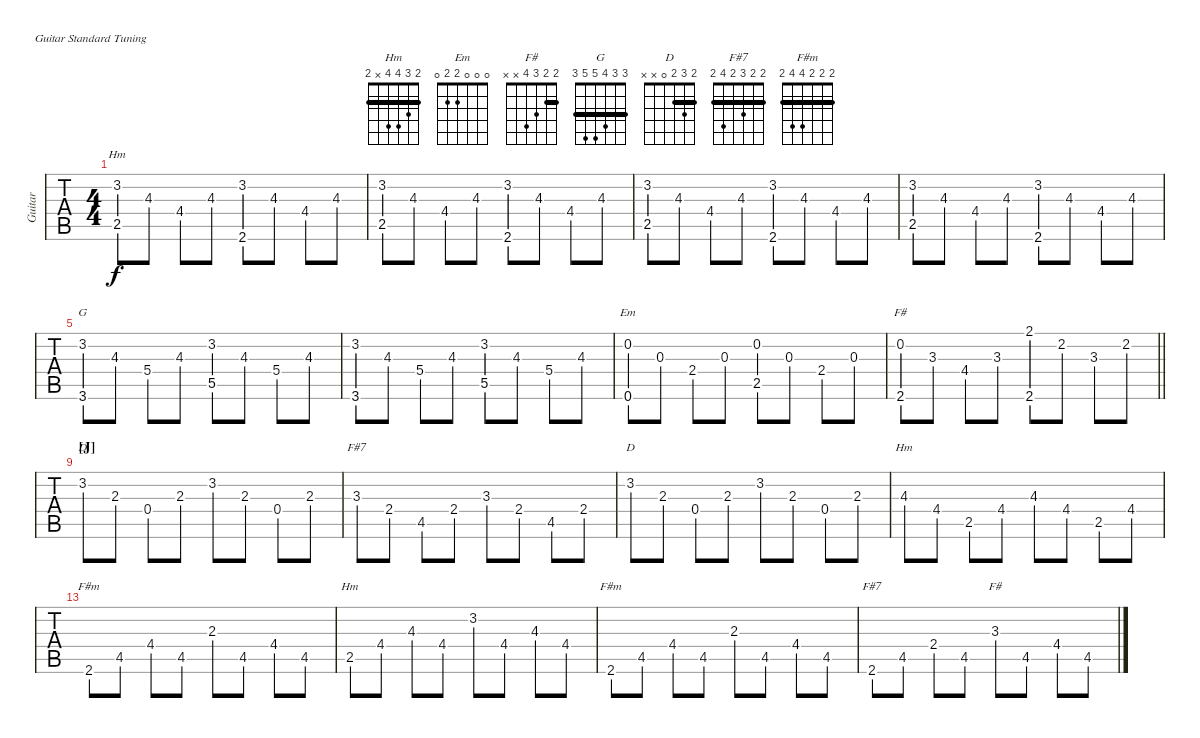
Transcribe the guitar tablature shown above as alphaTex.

\bracketExtendMode groupsimilarinstruments
\multiTrackTrackNamePolicy hidden
\firstSystemTrackNameMode fullname
\otherSystemsTrackNameMode fullname
\otherSystemsTrackNameOrientation horizontal
\defaultBarNumberDisplay FirstOfSystem
\track ("Guitar" "S-Gt") {multiBarRest instrument acousticguitarsteel}
\staff {tabs}
\tuning (E4 B3 G3 D3 A2 E2)
\chord ("Hm" 2 3 4 4 x 2) {barre 2}
\chord ("Em" 0 0 0 2 2 0)
\chord ("F#" 2 2 3 4 x x) {barre 2}
\chord ("G" 3 3 4 5 5 3) {barre (3 3)}
\chord ("D" 2 3 2 0 x x) {barre 2}
\chord ("F#7" 2 2 3 2 4 2) {barre (2 2 2)}
\chord ("F#m" 2 2 2 4 4 2) {barre (2 2 2)}
\voice
\ts (4 4)
\tempo (150 hide)
\clef g2
\ks c
(3.2 2.5).8{ch "Hm" dy f} 4.3.8 4.4.8 4.3.8 (3.2 2.6).8 4.3.8 4.4.8 4.3.8 |
(3.2 2.5).8 4.3.8 4.4.8 4.3.8 (3.2 2.6).8 4.3.8 4.4.8 4.3.8 |
(3.2 2.5).8 4.3.8 4.4.8 4.3.8 (3.2 2.6).8 4.3.8 4.4.8 4.3.8 |
(3.2 2.5).8 4.3.8 4.4.8 4.3.8 (3.2 2.6).8 4.3.8 4.4.8 4.3.8 |
(3.2 3.6).8{ch "G"} 4.3.8 5.4.8 4.3.8 (3.2 5.5).8 4.3.8 5.4.8 4.3.8 |
(3.2 3.6).8 4.3.8 5.4.8 4.3.8 (3.2 5.5).8 4.3.8 5.4.8 4.3.8 |
(0.2 0.6).8{ch "Em"} 0.3.8 2.4.8 0.3.8 (0.2 2.5).8 0.3.8 2.4.8 0.3.8 |
\barLineRight lightlight
(0.2 2.6).8{ch "F#"} 3.3.8 4.4.8 3.3.8 (2.1 2.6).8 2.2.8 3.3.8 2.2.8 |
\section ("J" "")
3.2.8{ch "D"} 2.3.8 0.4.8 2.3.8 3.2.8 2.3.8 0.4.8 2.3.8 |
3.3.8{ch "F#7"} 2.4.8 4.5.8 2.4.8 3.3.8 2.4.8 4.5.8 2.4.8 |
3.2.8{ch "D"} 2.3.8 0.4.8 2.3.8 3.2.8 2.3.8 0.4.8 2.3.8 |
4.3.8{ch "Hm"} 4.4.8 2.5.8 4.4.8 4.3.8 4.4.8 2.5.8 4.4.8 |
2.6.8{ch "F#m"} 4.5.8 4.4.8 4.5.8 2.3.8 4.5.8 4.4.8 4.5.8 |
2.5.8{ch "Hm"} 4.4.8 4.3.8 4.4.8 3.2.8 4.4.8 4.3.8 4.4.8 |
2.6.8{ch "F#m"} 4.5.8 4.4.8 4.5.8 2.3.8 4.5.8 4.4.8 4.5.8 |
2.6.8{ch "F#7"} 4.5.8 2.4.8 4.5.8 3.3.8{ch "F#"} 4.5.8 4.4.8 4.5.8
\voice
\clef g2
\ottava regular
\simile none
\ks c
2.5.2{dy f} 2.6.2 |
2.5.2 2.6.2 |
2.5.2 2.6.2 |
2.5.2 2.6.2 |
3.6.2 5.5.2 |
3.6.2 5.5.2 |
0.6.2 2.5.2 |
\barLineRight lightlight
2.6.2 2.6.2 |
|
|
|
|
|
|
|
